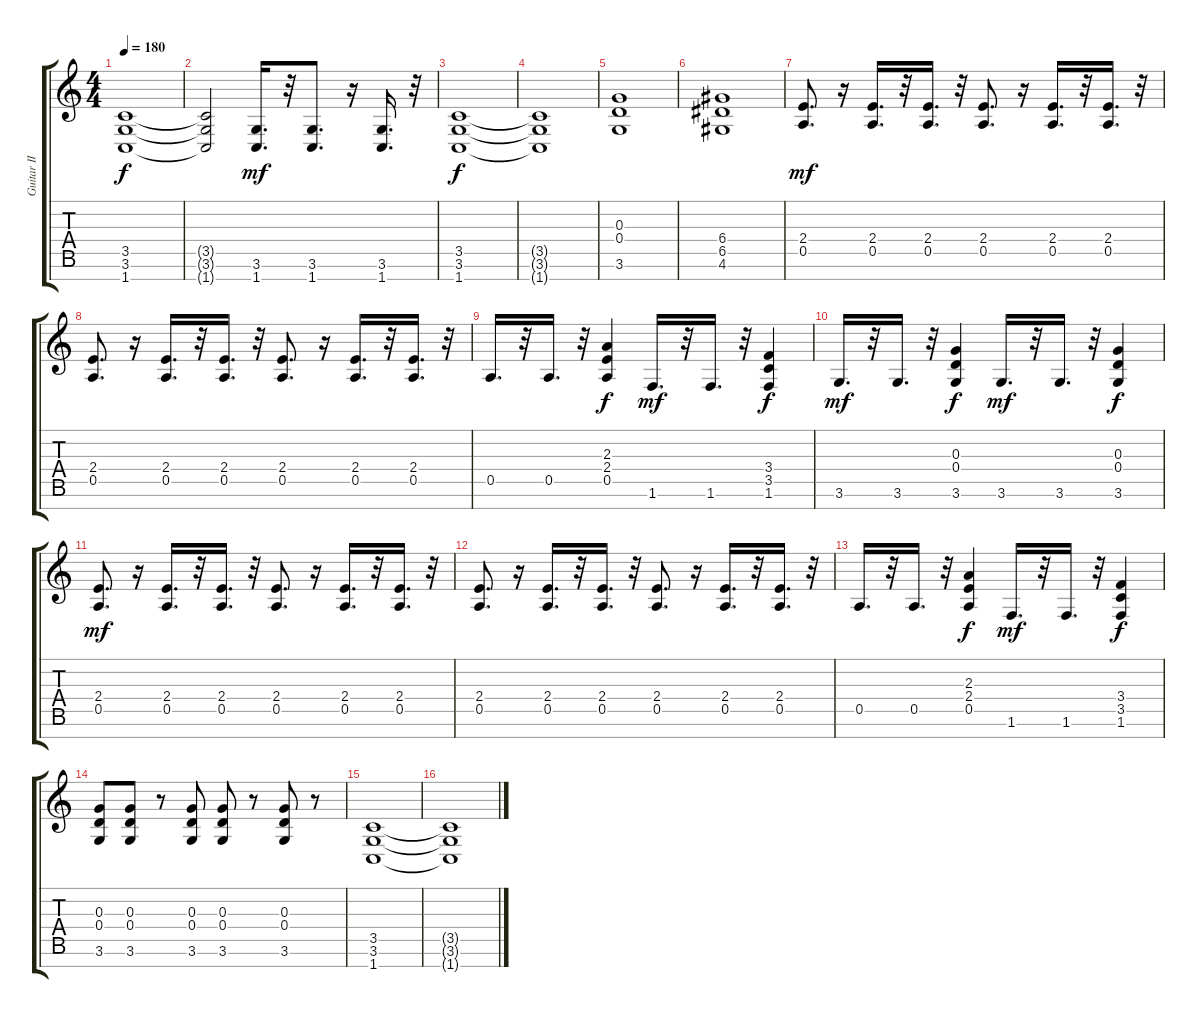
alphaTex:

\track ("Guitar II" "Guitar II") {instrument distortionguitar}
\staff {score tabs}
\tuning (E4 B3 G3 D3 A2 E2 B1) {hide}
\ts (4 4)
\tempo 180
\clef g2
\ks c
(3.5{t} 3.6{t} 1.7{t}).1{dy f} |
(3.5{t} 3.6{t} 1.7{t}).2 (3.6 1.7).16{d dy mf} r.32 (3.6 1.7).8{d} r.16 (3.6 1.7).16{d} r.32 |
(3.5 3.6 1.7).1{dy f} |
(3.5{t} 3.6{t} 1.7{t}).1 |
(0.3 0.4 3.6).1 |
(6.4 6.5 4.6).1 |
(2.4 0.5).8{d dy mf} r.16 (2.4 0.5).16{d} r.32 (2.4 0.5).16{d} r.32 (2.4 0.5).8{d} r.16 (2.4 0.5).16{d} r.32 (2.4 0.5).16{d} r.32 |
(2.4 0.5).8{d} r.16 (2.4 0.5).16{d} r.32 (2.4 0.5).16{d} r.32 (2.4 0.5).8{d} r.16 (2.4 0.5).16{d} r.32 (2.4 0.5).16{d} r.32 |
0.5.16{d} r.32 0.5.16{d} r.32 (2.3 2.4 0.5).4{dy f} 1.6.16{d dy mf} r.32 1.6.16{d} r.32 (3.4 3.5 1.6).4{dy f} |
3.6.16{d dy mf} r.32 3.6.16{d} r.32 (0.3 0.4 3.6).4{dy f} 3.6.16{d dy mf} r.32 3.6.16{d} r.32 (0.3 0.4 3.6).4{dy f} |
(2.4 0.5).8{d dy mf} r.16 (2.4 0.5).16{d} r.32 (2.4 0.5).16{d} r.32 (2.4 0.5).8{d} r.16 (2.4 0.5).16{d} r.32 (2.4 0.5).16{d} r.32 |
(2.4 0.5).8{d} r.16 (2.4 0.5).16{d} r.32 (2.4 0.5).16{d} r.32 (2.4 0.5).8{d} r.16 (2.4 0.5).16{d} r.32 (2.4 0.5).16{d} r.32 |
0.5.16{d} r.32 0.5.16{d} r.32 (2.3 2.4 0.5).4{dy f} 1.6.16{d dy mf} r.32 1.6.16{d} r.32 (3.4 3.5 1.6).4{dy f} |
(0.3 0.4 3.6).8 (0.3 0.4 3.6).8 r.8 (0.3 0.4 3.6).8 (0.3 0.4 3.6).8 r.8 (0.3 0.4 3.6).8 r.8 |
(3.5 3.6 1.7).1{volume 15} |
(3.5{t} 3.6{t} 1.7{t}).1
